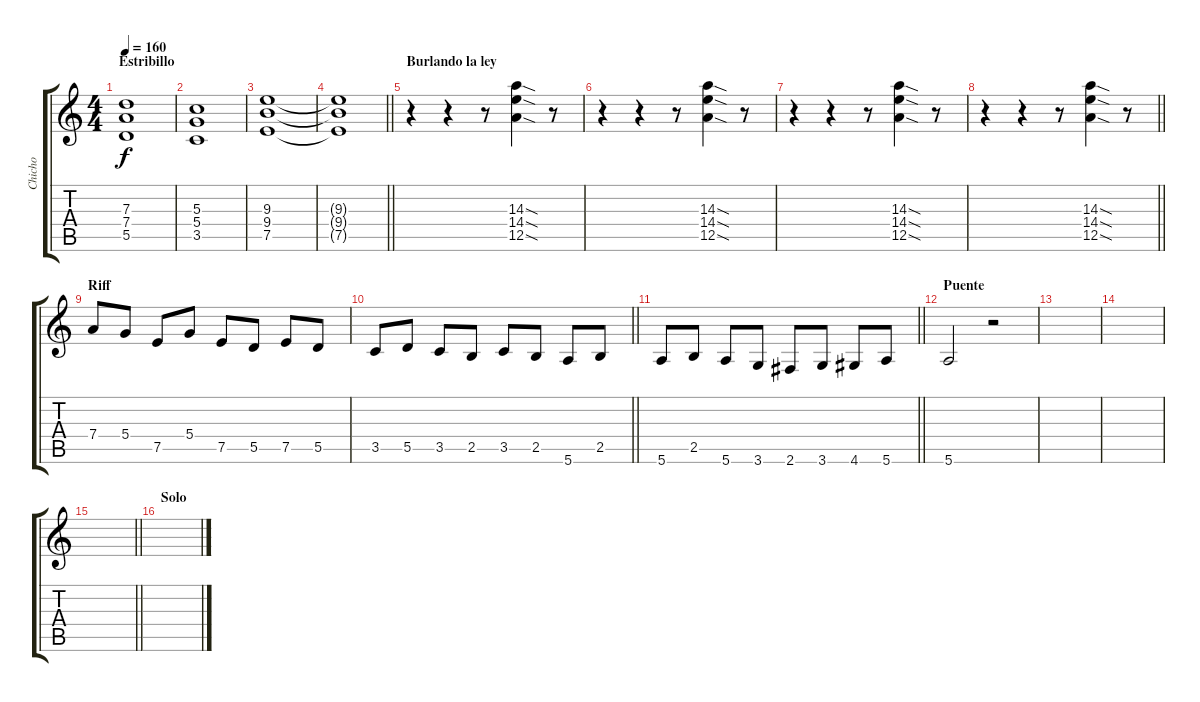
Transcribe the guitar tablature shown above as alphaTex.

\track ("Chicho" "Chicho") {instrument distortionguitar}
\staff {score tabs}
\tuning (E4 B3 G3 D3 A2 E2) {hide}
\ts (4 4)
\section ("" "Estribillo")
\tempo 160
\clef g2
\ks c
(7.3 7.4 5.5).1{dy f} |
(5.3 5.4 3.5).1 |
(9.3 9.4 7.5).1 |
\barLineRight lightlight
(9.3{t} 9.4{t} 7.5{t}).1 |
\section ("" "Burlando la ley")
r.4 r.4 r.8 (14.3{sod} 14.4{sod} 12.5{sod}).4 r.8 |
r.4 r.4 r.8 (14.3{sod} 14.4{sod} 12.5{sod}).4 r.8 |
r.4 r.4 r.8 (14.3{sod} 14.4{sod} 12.5{sod}).4 r.8 |
\barLineRight lightlight
r.4 r.4 r.8 (14.3{sod} 14.4{sod} 12.5{sod}).4 r.8 |
\section ("" "Riff")
7.4.8 5.4.8 7.5.8 5.4.8 7.5.8 5.5.8 7.5.8 5.5.8 |
\barLineRight lightlight
3.5.8 5.5.8 3.5.8 2.5.8 3.5.8 2.5.8 5.6.8 2.5.8 |
\section ("" "")
\barLineRight lightlight
5.6.8 2.5.8 5.6.8 3.6.8 2.6.8 3.6.8 4.6.8 5.6.8 |
\section ("" "Puente")
5.6.2 r.2 |
|
|
\barLineRight lightlight
|
\section ("" "Solo")
